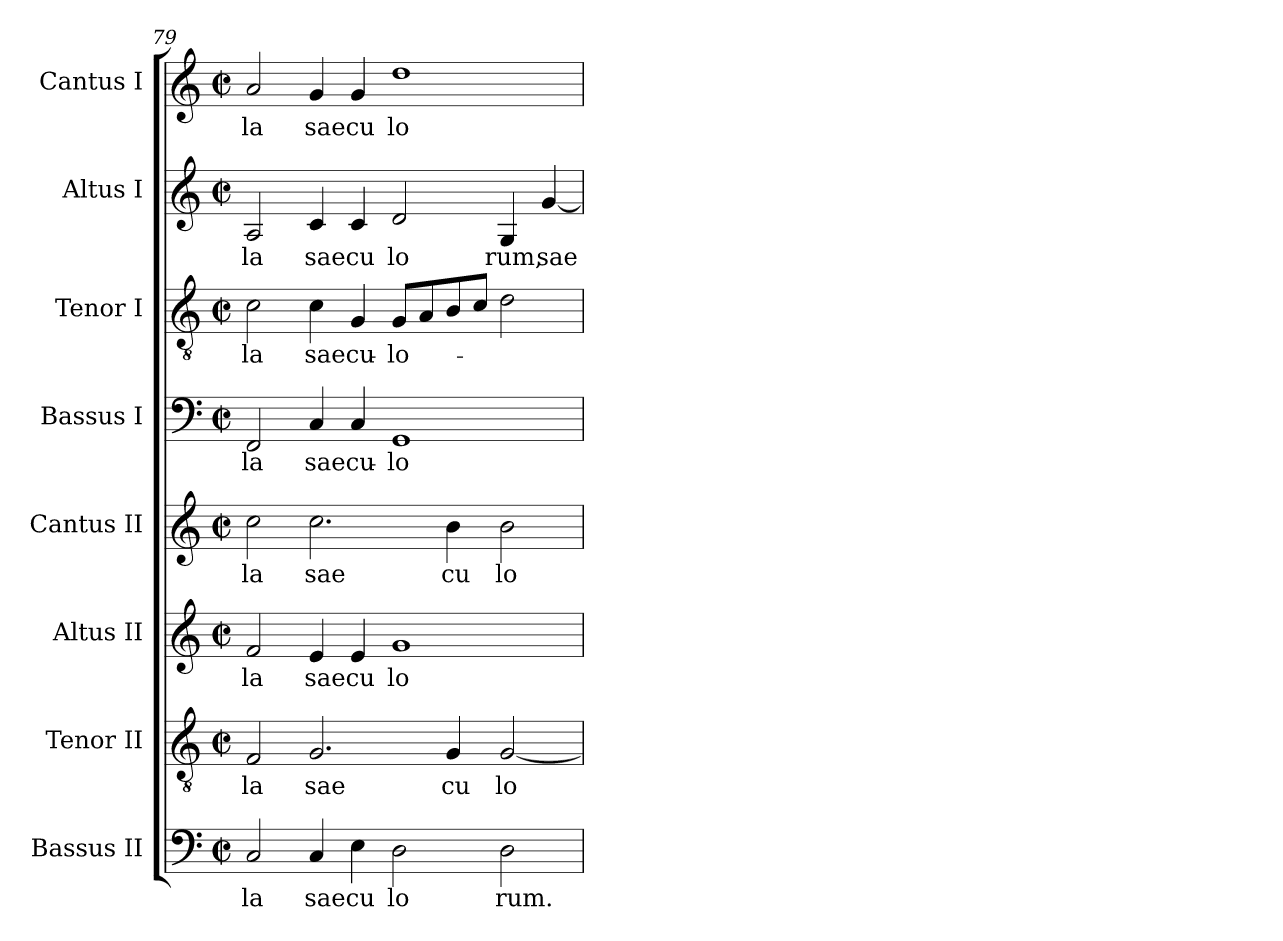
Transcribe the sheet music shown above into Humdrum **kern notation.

**kern	**text	**kern	**text	**kern	**text	**kern	**text	**kern	**text	**kern	**text	**kern	**text	**kern	**text
*part8	*part8	*part7	*part7	*part6	*part6	*part5	*part5	*part4	*part4	*part3	*part3	*part2	*part2	*part1	*part1
*staff8	*staff8	*staff7	*staff7	*staff6	*staff6	*staff5	*staff5	*staff4	*staff4	*staff3	*staff3	*staff2	*staff2	*staff1	*staff1
*I"Bassus II	*	*I"Tenor II	*	*I"Altus II	*	*I"Cantus II	*	*I"Bassus I	*	*I"Tenor I	*	*I"Altus I	*	*I"Cantus I	*
*clefF4	*	*clefGv2	*	*clefG2	*	*clefG2	*	*clefF4	*	*clefGv2	*	*clefG2	*	*clefG2	*
*M2/2	*	*M2/2	*	*M2/2	*	*M2/2	*	*M2/2	*	*M2/2	*	*M2/2	*	*M2/2	*
*met(c|)	*	*met(c|)	*	*met(c|)	*	*met(c|)	*	*met(c|)	*	*met(c|)	*	*met(c|)	*	*met(c|)	*
=79	=79	=79	=79	=79	=79	=79	=79	=79	=79	=79	=79	=79	=79	=79	=79
!	!LO:LY:b:cj	!	!LO:LY:b:cj	!	!LO:LY:b:cj	!	!LO:LY:b:cj	!	!LO:LY:b:cj	!	!LO:LY:b:cj	!	!LO:LY:b:cj	!	!LO:LY:b:cj
2C/	la	2F/	la	2f/	la	2cc\	la	2FF/	-la	2c\	-la	2A/	la	2a/	la
!	!LO:LY:b:cj	!	!LO:LY:b:cj	!	!LO:LY:b:cj	!	!LO:LY:b:cj	!	!LO:LY:b:cj	!	!LO:LY:b:cj	!	!LO:LY:b:cj	!	!LO:LY:b:cj
4C/	saecu	2.G/	sae	4e/	saecu	2.cc\	sae	4C/	saecu-	4c\	saecu-	4c/	saecu	4g/	saecu
4E\	.	.	.	4e/	.	.	.	4C/	.	4G/	.	4c/	.	4g/	.
!	!LO:LY:b:cj	!	!	!	!LO:LY:b:cj	!	!	!	!LO:LY:b:cj	!	!LO:LY:b:cj	!	!LO:LY:b:cj	!	!LO:LY:b:cj
2D\	lo	.	.	1g	lo	.	.	1GG	-lo-	8G/L	-lo-	2d/	lo	1dd	lo
.	.	.	.	.	.	.	.	.	.	8A/	.	.	.	.	.
!	!	!	!LO:LY:b:cj	!	!	!	!LO:LY:b:cj	!	!	!	!	!	!	!	!
.	.	4G/	cu	.	.	4b\	cu	.	.	8B/	.	.	.	.	.
.	.	.	.	.	.	.	.	.	.	8c/J	.	.	.	.	.
!	!LO:LY:b:cj	!	!LO:LY:b:cj	!	!	!	!LO:LY:b:cj	!	!	!	!	!	!LO:LY:b:cj	!	!
2D\	rum.	[>2G/	lo	.	.	2b\	lo	.	.	2d\	.	4G/	rum,	.	.
!	!	!	!	!	!	!	!	!	!	!	!	!	!LO:LY:b	!	!
.	.	.	.	.	.	.	.	.	.	.	.	[>4g/	sae	.	.
=	=	=	=	=	=	=	=	=	=	=	=	=	=	=	=
*-	*-	*-	*-	*-	*-	*-	*-	*-	*-	*-	*-	*-	*-	*-	*-
